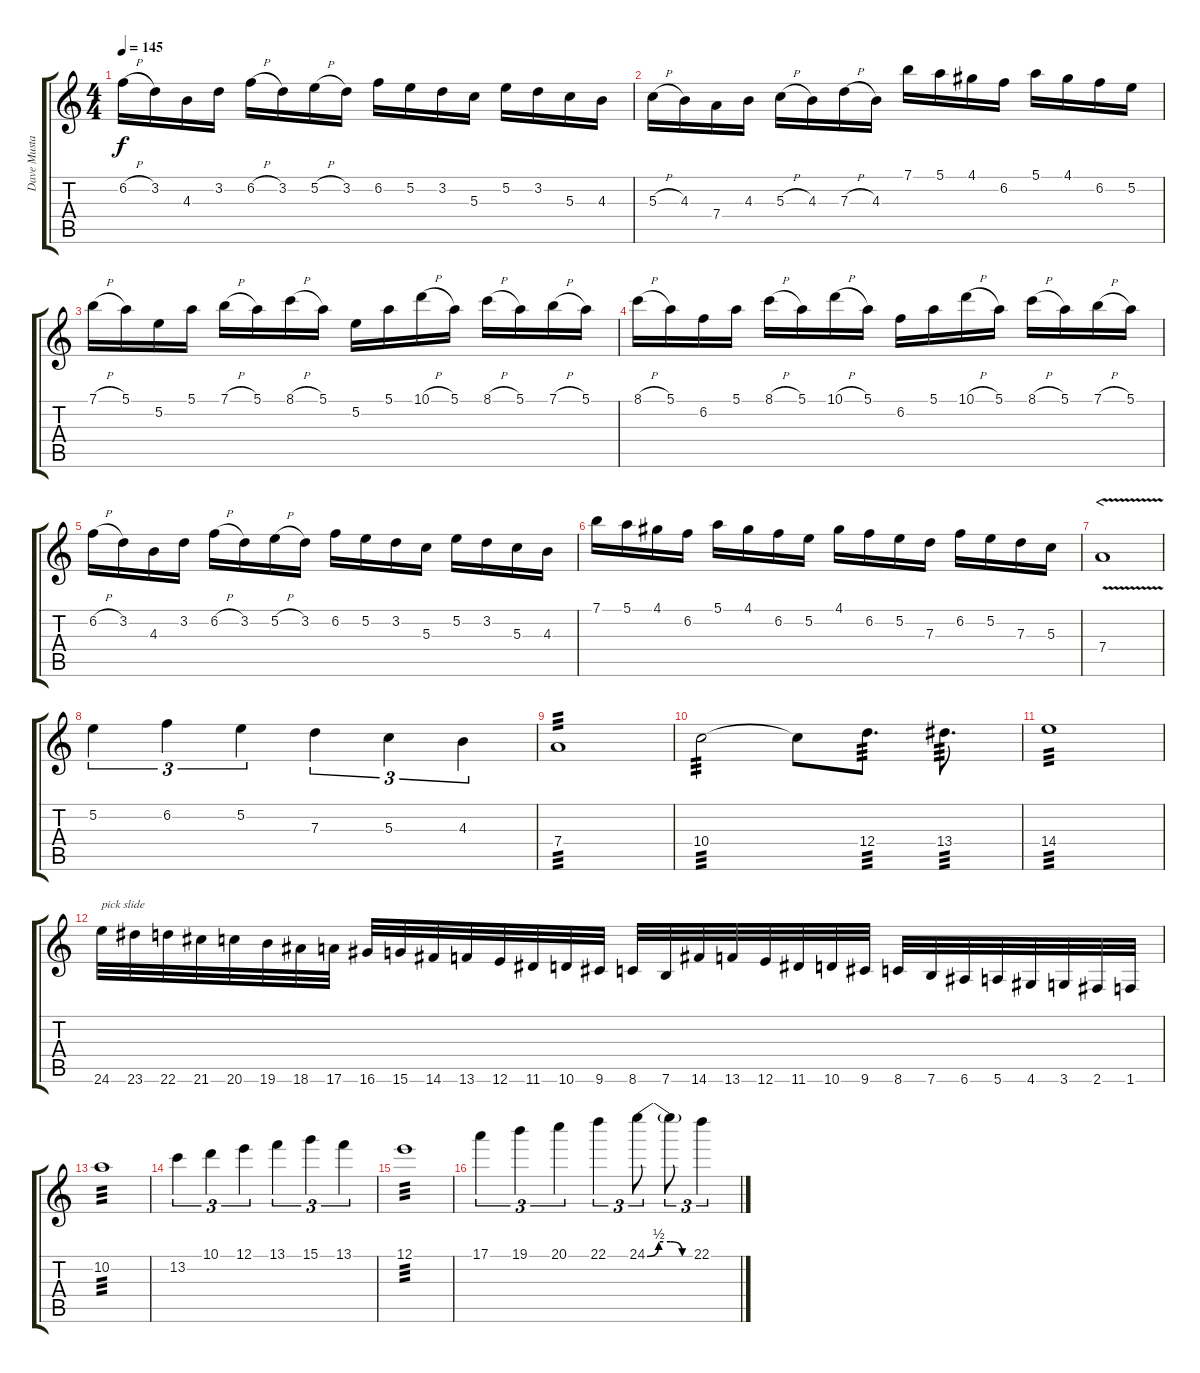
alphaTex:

\track ("Dave Mustaine" "Dave Musta") {instrument distortionguitar}
\staff {score tabs}
\tuning (E4 B3 G3 D3 A2 E2) {hide}
\ts (4 4)
\tempo 145
\clef g2
\ks c
6.2{h}.16{dy f} 3.2.16 4.3.16 3.2.16 6.2{h}.16 3.2.16 5.2{h}.16 3.2.16 6.2.16 5.2.16 3.2.16 5.3.16 5.2.16 3.2.16 5.3.16 4.3.16 |
5.3{h}.16 4.3.16 7.4.16 4.3.16 5.3{h}.16 4.3.16 7.3{h}.16 4.3.16 7.1.16 5.1.16 4.1.16 6.2.16 5.1.16 4.1.16 6.2.16 5.2.16 |
7.1{h}.16 5.1.16 5.2.16 5.1.16 7.1{h}.16 5.1.16 8.1{h}.16 5.1.16 5.2.16 5.1.16 10.1{h}.16 5.1.16 8.1{h}.16 5.1.16 7.1{h}.16 5.1.16 |
8.1{h}.16 5.1.16 6.2.16 5.1.16 8.1{h}.16 5.1.16 10.1{h}.16 5.1.16 6.2.16 5.1.16 10.1{h}.16 5.1.16 8.1{h}.16 5.1.16 7.1{h}.16 5.1.16 |
6.2{h}.16 3.2.16 4.3.16 3.2.16 6.2{h}.16 3.2.16 5.2{h}.16 3.2.16 6.2.16 5.2.16 3.2.16 5.3.16 5.2.16 3.2.16 5.3.16 4.3.16 |
7.1.16 5.1.16 4.1.16 6.2.16 5.1.16 4.1.16 6.2.16 5.2.16 4.1.16 6.2.16 5.2.16 7.3.16 6.2.16 5.2.16 7.3.16 5.3.16 |
\section ("" "<")
7.4{v}.1 |
5.2.4{tu (3 2)} 6.2.4{tu (3 2)} 5.2.4{tu (3 2)} 7.3.4{tu (3 2)} 5.3.4{tu (3 2)} 4.3.4{tu (3 2)} |
7.4.1{tp 3} |
10.4.2{tp 3} 10.4{t}.8 12.4.8{d tp 3} 13.4.8{d tp 3} |
14.4.1{tp 3} |
24.6.32{txt "pick slide"} 23.6.32 22.6.32 21.6.32 20.6.32 19.6.32 18.6.32 17.6.32 16.6.32 15.6.32 14.6.32 13.6.32 12.6.32 11.6.32 10.6.32 9.6.32 8.6.32 7.6.32 14.6.32 13.6.32 12.6.32 11.6.32 10.6.32 9.6.32 8.6.32 7.6.32 6.6.32 5.6.32 4.6.32 3.6.32 2.6.32 1.6.32 |
10.2.1{tp 3} |
13.2.4{tu (3 2)} 10.1.4{tu (3 2)} 12.1.4{tu (3 2)} 13.1.4{tu (3 2)} 15.1.4{tu (3 2)} 13.1.4{tu (3 2)} |
12.1.1{tp 3} |
17.1.4{tu (3 2)} 19.1.4{tu (3 2)} 20.1.4{tu (3 2)} 22.1.4{tu (3 2)} 24.1{be (custom 0 0 15 2 30 2 45 0 60 0)}.8{tu (3 2)} 24.1{t}.8{tu (3 2)} 22.1.4{tu (3 2)}
